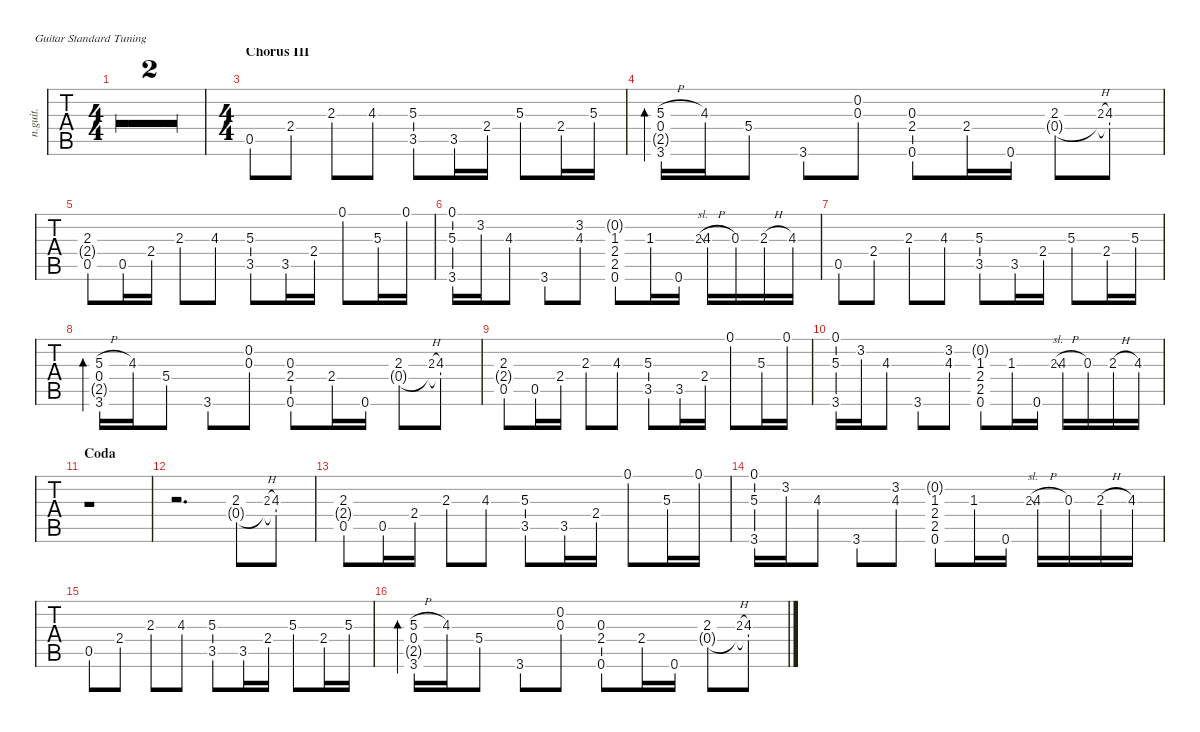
\defaultSystemsLayout 4
\hideDynamics
\bracketExtendMode nobrackets
\otherSystemsTrackNameOrientation horizontal
\track ("Nylon Guitar" "n.guit.") {defaultSystemsLayout 4 multiBarRest instrument acousticguitarnylon}
\staff {tabs}
\tuning (E4 B3 G3 D3 A2 E2)
\ts (4 4)
\tempo 70
\clef g2
\ks c
r.1{dy f} |
\ts (2 4)
\beaming (8 2 2)
r.2 |
\ts (4 4)
\beaming (8 2 2 2 2)
\section ("" "Chorus III")
0.5.8 2.4.8 2.3.8 4.3.8 (3.5 5.3).8 3.5.16 2.4.16 5.3.8 2.4.16 5.3.16 |
(3.6 2.5{g} 0.4 5.3{h}).16{bd 54} 4.3.16 5.4.8 3.6.8 (0.2{st} 0.3{st}).8 (0.3 2.4 0.6).8 2.4.16 0.6.16 (2.3 0.4{g}).8 (2.3{h} 0.4{t}).8{gr onbeat} (4.3 0.4{t}).8 |
(2.3 0.5 2.4{g}).8 0.5.16 2.4.16 2.3.8 4.3.8 (3.5 5.3).8 3.5.16 2.4.16 0.1.8 5.3.16 0.1.16 |
(0.1 3.6 5.3).16 3.2.16 4.3.8 3.6.8 (4.3{st} 3.2{st}).8 (0.6 2.5 2.4 1.3{acc #} 0.2{g}).8 1.3{acc #}.16 0.6.16 2.3{sl}.8{gr onbeat} 4.3{h}.16 0.3.16 2.3{h}.16 4.3.16 |
0.5.8 2.4.8 2.3.8 4.3.8 (3.5 5.3).8 3.5.16 2.4.16 5.3.8 2.4.16 5.3.16 |
(3.6 2.5{g} 0.4 5.3{h}).16{bd 54} 4.3.16 5.4.8 3.6.8 (0.2{st} 0.3{st}).8 (0.3 2.4 0.6).8 2.4.16 0.6.16 (2.3 0.4{g}).8 (2.3{h} 0.4{t}).8{gr onbeat} (4.3 0.4{t}).8 |
(2.3 0.5 2.4{g}).8 0.5.16 2.4.16 2.3.8 4.3.8 (3.5 5.3).8 3.5.16 2.4.16 0.1.8 5.3.16 0.1.16 |
(0.1 3.6 5.3).16 3.2.16 4.3.8 3.6.8 (4.3{st} 3.2{st}).8 (0.6 2.5 2.4 1.3{acc #} 0.2{g}).8 1.3{acc #}.16 0.6.16 2.3{sl}.8{gr onbeat} 4.3{h}.16 0.3.16 2.3{h}.16 4.3.16 |
\section ("" "Coda")
r.1 |
r.2{d} (2.3 0.4{g}).8 (2.3{h} 0.4{t}).8{gr onbeat} (4.3 0.4{t}).8 |
(2.3 0.5 2.4{g}).8 0.5.16 2.4.16 2.3.8 4.3.8 (3.5 5.3).8 3.5.16 2.4.16 0.1.8 5.3.16 0.1.16 |
(0.1 3.6 5.3).16 3.2.16 4.3.8 3.6.8 (4.3{st} 3.2{st}).8 (0.6 2.5 2.4 1.3{acc #} 0.2{g}).8 1.3{acc #}.16 0.6.16 2.3{sl}.8{gr onbeat} 4.3{h}.16 0.3.16 2.3{h}.16 4.3.16 |
0.5.8 2.4.8 2.3.8 4.3.8 (3.5 5.3).8 3.5.16 2.4.16 5.3.8 2.4.16 5.3.16 |
(3.6 2.5{g} 0.4 5.3{h}).16{bd 54} 4.3.16 5.4.8 3.6.8 (0.2{st} 0.3{st}).8 (0.3 2.4 0.6).8 2.4.16 0.6.16 (2.3 0.4{g}).8 (2.3{h} 0.4{t}).8{gr onbeat} (4.3 0.4{t}).8
